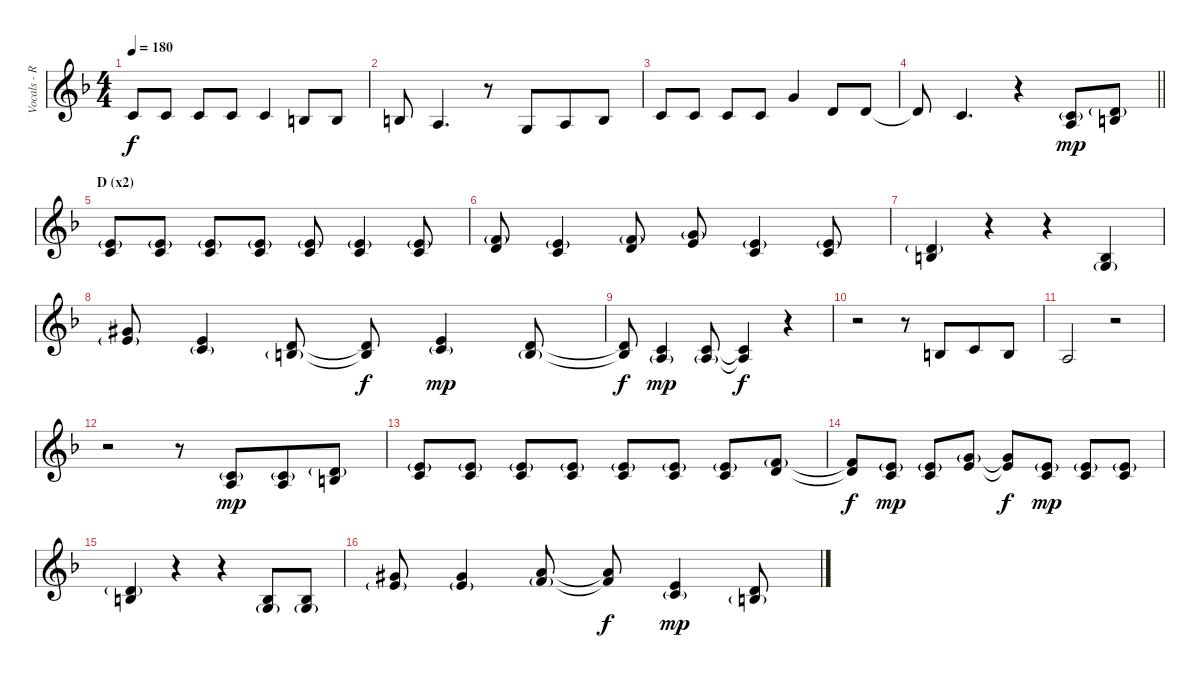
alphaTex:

\track ("Vocals - Ruki" "Vocals - R") {instrument lead6voice}
\staff {score}
\tuning (B3 Gb3 D3 A2 E2 B1) {hide}
\ts (4 4)
\tempo 180
\clef g2
\ks f
1.1.8{dy f} 1.1.8 1.1.8 1.1.8 1.1.4 0.1.8 0.1.8 |
0.1.8 3.2.4{d} r.8 1.2.8{beam merge} 3.2.8 0.1.8 |
1.1.8 1.1.8 1.1.8 1.1.8 8.1.4 3.1.8 3.1.8 |
\barLineRight lightlight
3.1{t}.8 1.1.4{d} r.4 (1.1{g} 3.2).8{dy mp} (3.1{g} 5.2).8 |
\section ("" "D (x2)")
(5.1{g} 6.2).8 (5.1{g} 6.2).8 (5.1{g} 6.2).8 (5.1{g} 6.2).8 (5.1{g} 6.2).8 (5.1{g} 6.2).4 (5.1{g} 6.2).8 |
(6.1{g} 8.2).8 (5.1{g} 6.2).4 (6.1{g} 8.2).8 (8.1{g} 10.2).8 (5.1{g} 6.2).4 (5.1{g} 6.2).8 |
(3.1{g} 5.2).4 r.4 r.4 (0.1 1.2{g}).4 |
(9.1{acc #} 10.2{g}).8 (5.1 6.2{g}).4 (3.1 5.2{g}).8 (3.1{t} 5.2{t}).8{dy f} (5.1 6.2{g}).4{dy mp} (3.1 5.2{g}).8 |
(3.1{t} 5.2{t}).8{dy f} (1.1 3.2{g}).4{dy mp} (1.1 3.2{g}).8 (1.1{t} 3.2{t}).4{dy f} r.4 |
r.2 r.8 0.1.8{beam merge} 1.1.8 0.1.8 |
3.2.2 r.2 |
r.2 r.8 (1.1{g} 3.2).8{dy mp beam merge} (1.1{g} 3.2).8 (3.1{g} 5.2).8 |
(5.1{g} 6.2).8 (5.1{g} 6.2).8 (5.1{g} 6.2).8 (5.1{g} 6.2).8 (5.1{g} 6.2).8 (5.1{g} 6.2).8 (5.1{g} 6.2).8 (6.1{g} 8.2).8 |
(6.1{t} 8.2{t}).8{dy f} (5.1{g} 6.2).8{dy mp} (5.1{g} 6.2).8 (8.1{g} 10.2).8 (8.1{t} 10.2{t}).8{dy f} (5.1{g} 6.2).8{dy mp} (5.1{g} 6.2).8 (5.1{g} 6.2).8 |
(3.1{g} 5.2).4 r.4 r.4 (0.1 1.2{g}).8 (0.1 1.2{g}).8 |
(9.1{acc #} 10.2{g}).8 (9.1{acc #} 10.2{g}).4 (10.1 11.2{g}).8 (10.1{t} 11.2{t}).8{dy f} (5.1 6.2{g}).4{dy mp} (3.1 5.2{g}).8
